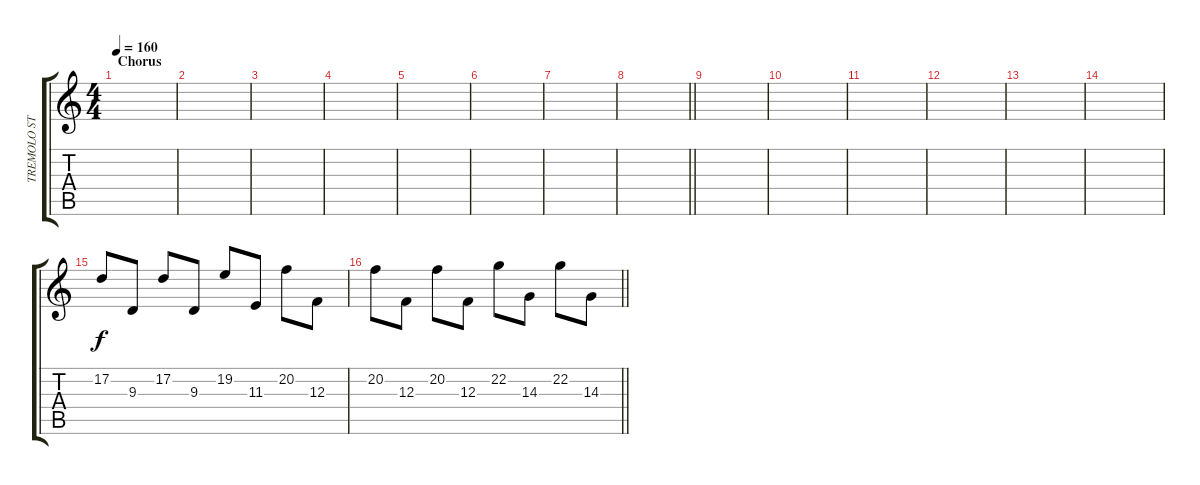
\track ("TREMOLO STRINGS" "TREMOLO ST") {instrument pizzicatostrings}
\staff {score tabs}
\tuning (D4 A3 F3 C3 G2 D2) {hide}
\ts (4 4)
\section ("" "Chorus")
\tempo 160
\clef g2
\ks c
|
|
|
|
|
|
|
\barLineRight lightlight
|
|
|
|
|
|
|
17.2.8 9.3.8 17.2.8 9.3.8 19.2.8 11.3.8 20.2.8 12.3.8 |
\barLineRight lightlight
20.2.8 12.3.8 20.2.8 12.3.8 22.2.8 14.3.8 22.2.8 14.3.8
